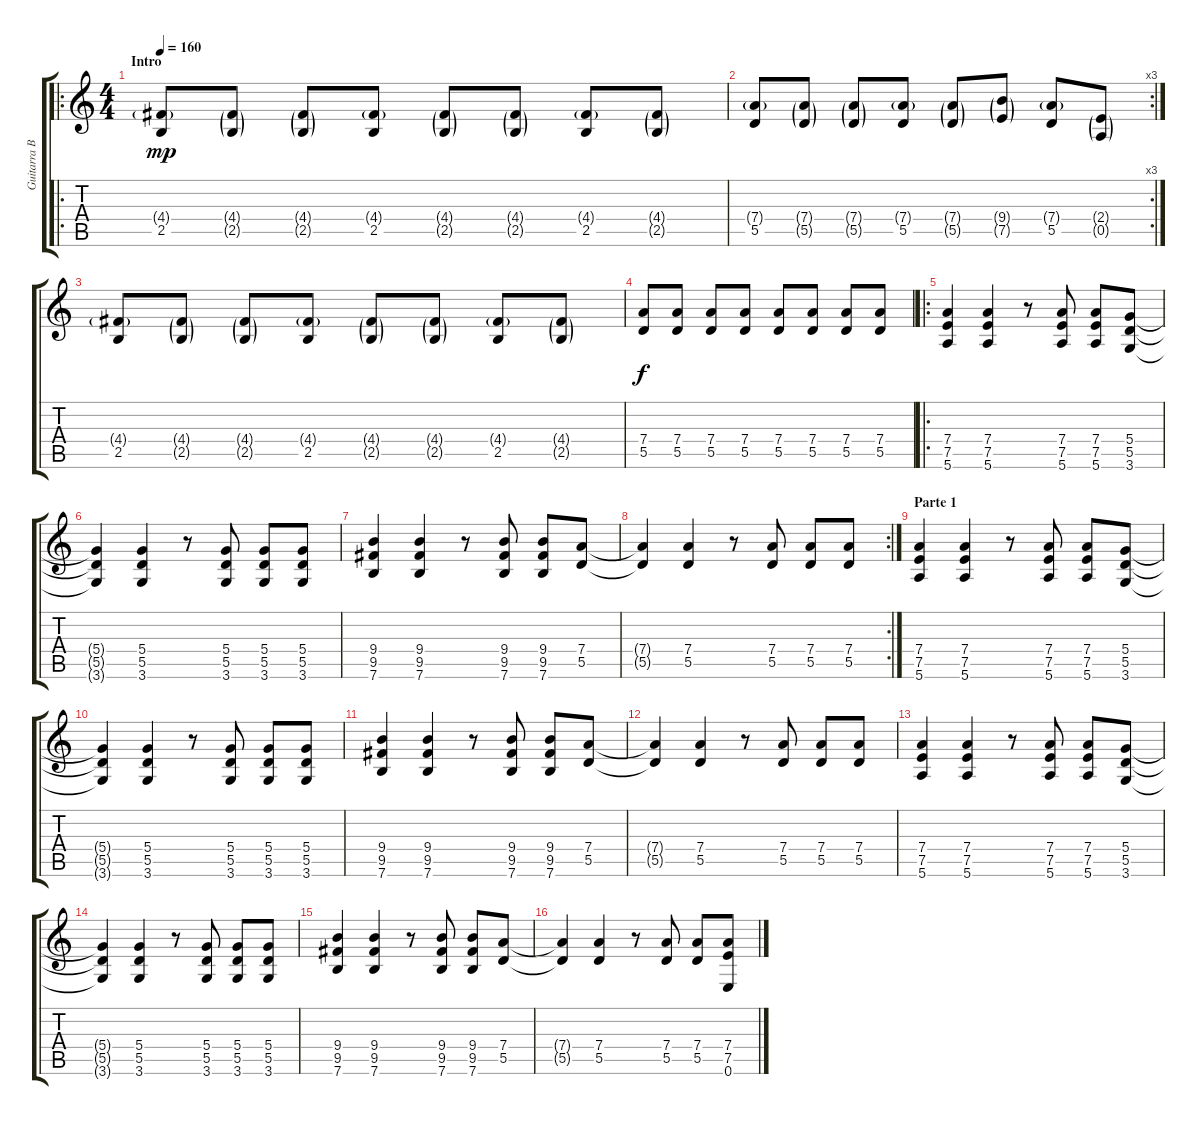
\track ("Guitarra Base" "Guitarra B") {instrument distortionguitar}
\staff {score tabs}
\tuning (E4 B3 G3 D3 A2 E2) {hide}
\ro
\ts (4 4)
\section ("" "Intro")
\tempo 160
\clef g2
\ks c
(4.4{g} 2.5).8{dy mp instrument distortionguitar} (4.4{g} 2.5{g}).8 (4.4{g} 2.5{g}).8 (4.4{g} 2.5).8 (4.4{g} 2.5{g}).8 (4.4{g} 2.5{g}).8 (4.4{g} 2.5).8 (4.4{g} 2.5{g}).8 |
\rc 3
(7.4{g} 5.5).8 (7.4{g} 5.5{g}).8 (7.4{g} 5.5{g}).8 (7.4{g} 5.5).8 (7.4{g} 5.5{g}).8 (9.4{g} 7.5{g}).8 (7.4{g} 5.5).8 (2.4{g} 0.5{g}).8 |
(4.4{g} 2.5).8 (4.4{g} 2.5{g}).8 (4.4{g} 2.5{g}).8 (4.4{g} 2.5).8 (4.4{g} 2.5{g}).8 (4.4{g} 2.5{g}).8 (4.4{g} 2.5).8 (4.4{g} 2.5{g}).8 |
(7.4 5.5).8{dy f} (7.4 5.5).8 (7.4 5.5).8 (7.4 5.5).8 (7.4 5.5).8 (7.4 5.5).8 (7.4 5.5).8 (7.4 5.5).8 |
\ro
(7.4 7.5 5.6).4 (7.4 7.5 5.6).4 r.8 (7.4 7.5 5.6).8 (7.4 7.5 5.6).8 (5.4 5.5 3.6).8 |
(5.4{t} 5.5{t} 3.6{t}).4 (5.4 5.5 3.6).4 r.8 (5.4 5.5 3.6).8 (5.4 5.5 3.6).8 (5.4 5.5 3.6).8 |
(9.4 9.5 7.6).4 (9.4 9.5 7.6).4 r.8 (9.4 9.5 7.6).8 (9.4 9.5 7.6).8 (7.4 5.5).8 |
\rc 2
(7.4{t} 5.5{t}).4 (7.4 5.5).4 r.8 (7.4 5.5).8 (7.4 5.5).8 (7.4 5.5).8 |
\section ("" "Parte 1")
(7.4 7.5 5.6).4 (7.4 7.5 5.6).4 r.8 (7.4 7.5 5.6).8 (7.4 7.5 5.6).8 (5.4 5.5 3.6).8 |
(5.4{t} 5.5{t} 3.6{t}).4 (5.4 5.5 3.6).4 r.8 (5.4 5.5 3.6).8 (5.4 5.5 3.6).8 (5.4 5.5 3.6).8 |
(9.4 9.5 7.6).4 (9.4 9.5 7.6).4 r.8 (9.4 9.5 7.6).8 (9.4 9.5 7.6).8 (7.4 5.5).8 |
(7.4{t} 5.5{t}).4 (7.4 5.5).4 r.8 (7.4 5.5).8 (7.4 5.5).8 (7.4 5.5).8 |
(7.4 7.5 5.6).4 (7.4 7.5 5.6).4 r.8 (7.4 7.5 5.6).8 (7.4 7.5 5.6).8 (5.4 5.5 3.6).8 |
(5.4{t} 5.5{t} 3.6{t}).4 (5.4 5.5 3.6).4 r.8 (5.4 5.5 3.6).8 (5.4 5.5 3.6).8 (5.4 5.5 3.6).8 |
(9.4 9.5 7.6).4 (9.4 9.5 7.6).4 r.8 (9.4 9.5 7.6).8 (9.4 9.5 7.6).8 (7.4 5.5).8 |
(7.4{t} 5.5{t}).4 (7.4 5.5).4 r.8 (7.4 5.5).8 (7.4 5.5).8 (7.4 7.5 0.6).8
